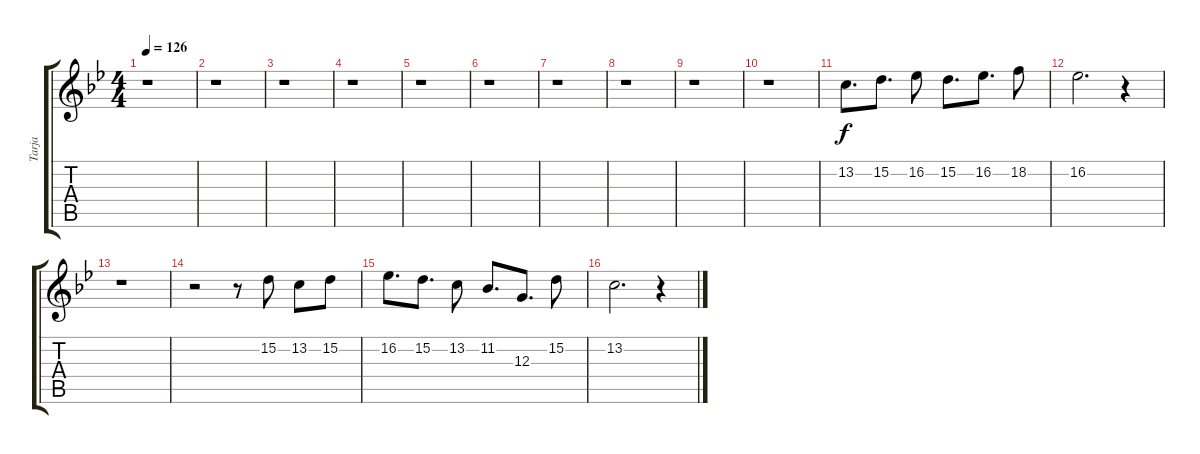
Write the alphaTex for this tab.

\track ("Tarja" "Tarja") {instrument synthvoice}
\staff {score tabs}
\tuning (E4 B3 G3 D3 A2 E2) {hide}
\ts (4 4)
\tempo 126
\clef g2
\ks gminor
r.1{dy f} |
r.1 |
r.1 |
r.1 |
r.1 |
r.1 |
r.1 |
r.1 |
r.1 |
r.1 |
13.2.8{d} 15.2.8{d} 16.2.8 15.2.8{d} 16.2.8{d} 18.2.8 |
16.2.2{d} r.4 |
r.1 |
r.2 r.8 15.2.8 13.2.8 15.2.8 |
16.2.8{d} 15.2.8{d} 13.2.8 11.2.8{d} 12.3.8{d} 15.2.8 |
13.2.2{d} r.4
